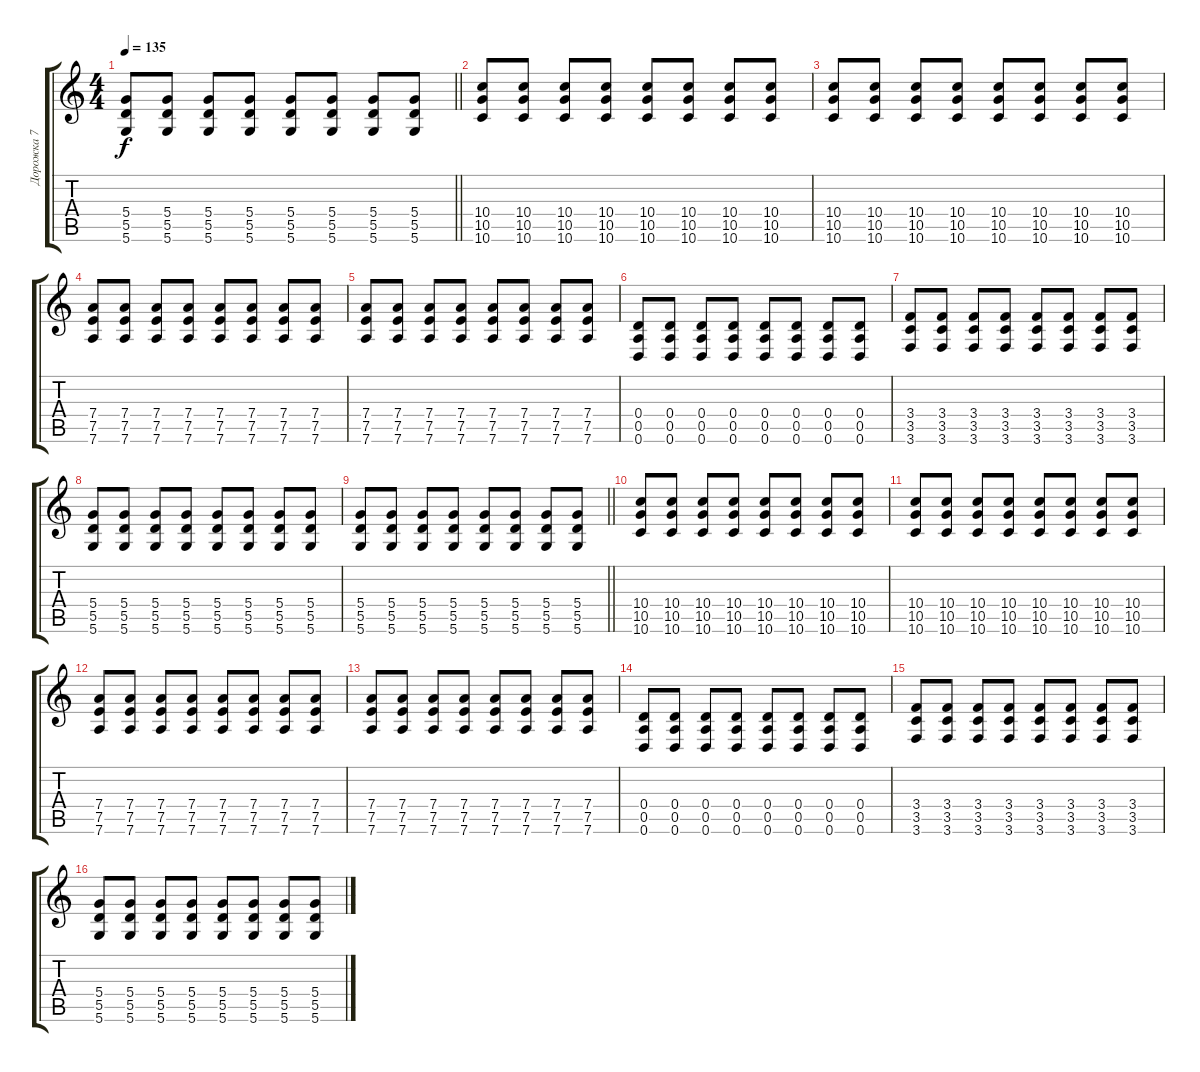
\track ("Дорожка 7" "Дорожка 7") {instrument distortionguitar}
\staff {score tabs}
\tuning (E4 B3 G3 D3 A2 D2) {hide}
\ts (4 4)
\tempo 135
\clef g2
\barLineRight lightlight
\ks c
(5.4 5.5 5.6).8{dy f} (5.4 5.5 5.6).8 (5.4 5.5 5.6).8 (5.4 5.5 5.6).8 (5.4 5.5 5.6).8 (5.4 5.5 5.6).8 (5.4 5.5 5.6).8 (5.4 5.5 5.6).8 |
(10.4 10.5 10.6).8 (10.4 10.5 10.6).8 (10.4 10.5 10.6).8 (10.4 10.5 10.6).8 (10.4 10.5 10.6).8 (10.4 10.5 10.6).8 (10.4 10.5 10.6).8 (10.4 10.5 10.6).8 |
(10.4 10.5 10.6).8 (10.4 10.5 10.6).8 (10.4 10.5 10.6).8 (10.4 10.5 10.6).8 (10.4 10.5 10.6).8 (10.4 10.5 10.6).8 (10.4 10.5 10.6).8 (10.4 10.5 10.6).8 |
(7.4 7.5 7.6).8 (7.4 7.5 7.6).8 (7.4 7.5 7.6).8 (7.4 7.5 7.6).8 (7.4 7.5 7.6).8 (7.4 7.5 7.6).8 (7.4 7.5 7.6).8 (7.4 7.5 7.6).8 |
(7.4 7.5 7.6).8 (7.4 7.5 7.6).8 (7.4 7.5 7.6).8 (7.4 7.5 7.6).8 (7.4 7.5 7.6).8 (7.4 7.5 7.6).8 (7.4 7.5 7.6).8 (7.4 7.5 7.6).8 |
(0.4 0.5 0.6).8 (0.4 0.5 0.6).8 (0.4 0.5 0.6).8 (0.4 0.5 0.6).8 (0.4 0.5 0.6).8 (0.4 0.5 0.6).8 (0.4 0.5 0.6).8 (0.4 0.5 0.6).8 |
(3.4 3.5 3.6).8 (3.4 3.5 3.6).8 (3.4 3.5 3.6).8 (3.4 3.5 3.6).8 (3.4 3.5 3.6).8 (3.4 3.5 3.6).8 (3.4 3.5 3.6).8 (3.4 3.5 3.6).8 |
(5.4 5.5 5.6).8 (5.4 5.5 5.6).8 (5.4 5.5 5.6).8 (5.4 5.5 5.6).8 (5.4 5.5 5.6).8 (5.4 5.5 5.6).8 (5.4 5.5 5.6).8 (5.4 5.5 5.6).8 |
\barLineRight lightlight
(5.4 5.5 5.6).8 (5.4 5.5 5.6).8 (5.4 5.5 5.6).8 (5.4 5.5 5.6).8 (5.4 5.5 5.6).8 (5.4 5.5 5.6).8 (5.4 5.5 5.6).8 (5.4 5.5 5.6).8 |
(10.4 10.5 10.6).8 (10.4 10.5 10.6).8 (10.4 10.5 10.6).8 (10.4 10.5 10.6).8 (10.4 10.5 10.6).8 (10.4 10.5 10.6).8 (10.4 10.5 10.6).8 (10.4 10.5 10.6).8 |
(10.4 10.5 10.6).8 (10.4 10.5 10.6).8 (10.4 10.5 10.6).8 (10.4 10.5 10.6).8 (10.4 10.5 10.6).8 (10.4 10.5 10.6).8 (10.4 10.5 10.6).8 (10.4 10.5 10.6).8 |
(7.4 7.5 7.6).8 (7.4 7.5 7.6).8 (7.4 7.5 7.6).8 (7.4 7.5 7.6).8 (7.4 7.5 7.6).8 (7.4 7.5 7.6).8 (7.4 7.5 7.6).8 (7.4 7.5 7.6).8 |
(7.4 7.5 7.6).8 (7.4 7.5 7.6).8 (7.4 7.5 7.6).8 (7.4 7.5 7.6).8 (7.4 7.5 7.6).8 (7.4 7.5 7.6).8 (7.4 7.5 7.6).8 (7.4 7.5 7.6).8 |
(0.4 0.5 0.6).8 (0.4 0.5 0.6).8 (0.4 0.5 0.6).8 (0.4 0.5 0.6).8 (0.4 0.5 0.6).8 (0.4 0.5 0.6).8 (0.4 0.5 0.6).8 (0.4 0.5 0.6).8 |
(3.4 3.5 3.6).8 (3.4 3.5 3.6).8 (3.4 3.5 3.6).8 (3.4 3.5 3.6).8 (3.4 3.5 3.6).8 (3.4 3.5 3.6).8 (3.4 3.5 3.6).8 (3.4 3.5 3.6).8 |
(5.4 5.5 5.6).8 (5.4 5.5 5.6).8 (5.4 5.5 5.6).8 (5.4 5.5 5.6).8 (5.4 5.5 5.6).8 (5.4 5.5 5.6).8 (5.4 5.5 5.6).8 (5.4 5.5 5.6).8
